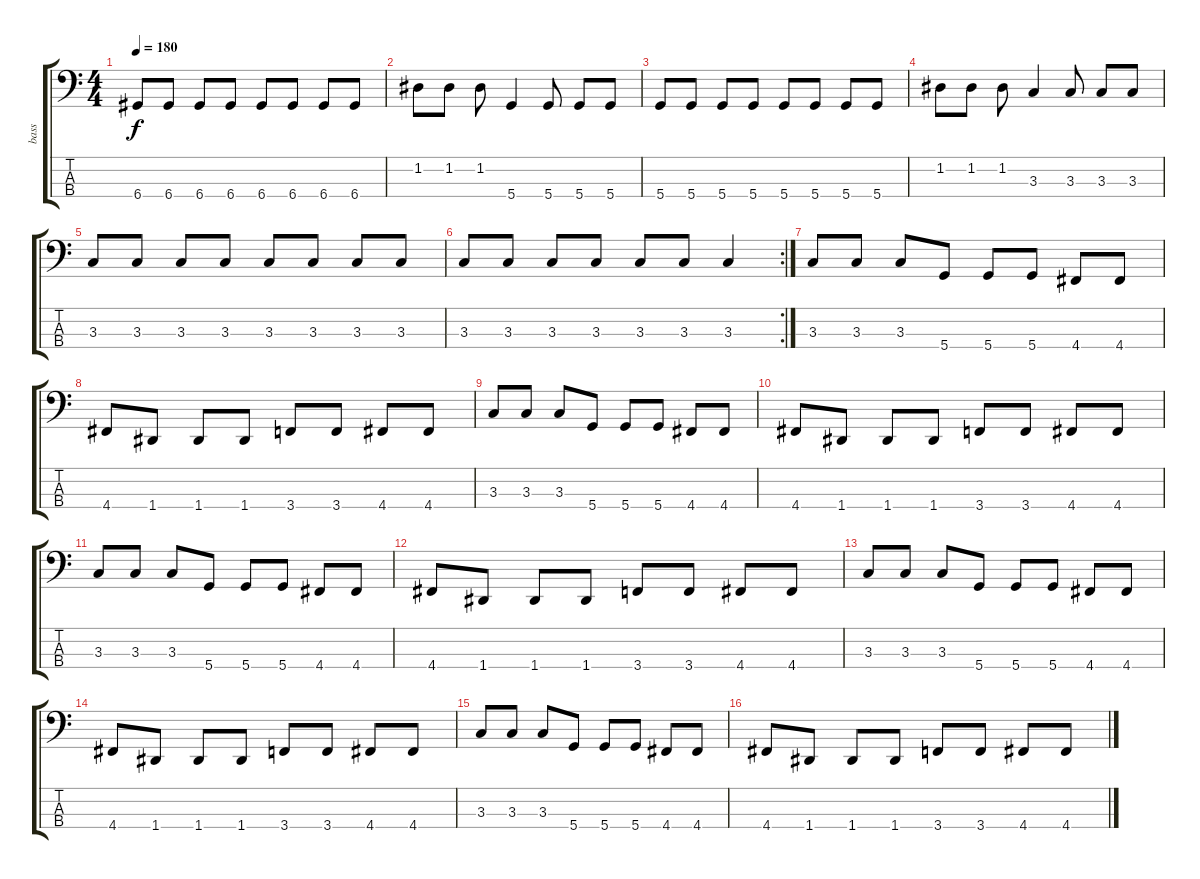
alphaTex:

\track ("bass" "bass") {instrument electricbasspick}
\staff {score tabs}
\tuning (G2 D2 A1 D1) {hide}
\ts (4 4)
\tempo 180
\clef f4
\ks c
6.4.8{dy f} 6.4.8 6.4.8 6.4.8 6.4.8 6.4.8 6.4.8 6.4.8 |
1.2.8 1.2.8 1.2.8 5.4.4 5.4.8 5.4.8 5.4.8 |
5.4.8 5.4.8 5.4.8 5.4.8 5.4.8 5.4.8 5.4.8 5.4.8 |
1.2.8 1.2.8 1.2.8 3.3.4 3.3.8 3.3.8 3.3.8 |
3.3.8 3.3.8 3.3.8 3.3.8 3.3.8 3.3.8 3.3.8 3.3.8 |
\rc 2
3.3.8 3.3.8 3.3.8 3.3.8 3.3.8 3.3.8 3.3.4 |
3.3.8 3.3.8 3.3.8 5.4.8 5.4.8 5.4.8 4.4.8 4.4.8 |
4.4.8 1.4.8 1.4.8 1.4.8 3.4.8 3.4.8 4.4.8 4.4.8 |
3.3.8 3.3.8 3.3.8 5.4.8 5.4.8 5.4.8 4.4.8 4.4.8 |
4.4.8 1.4.8 1.4.8 1.4.8 3.4.8 3.4.8 4.4.8 4.4.8 |
3.3.8 3.3.8 3.3.8 5.4.8 5.4.8 5.4.8 4.4.8 4.4.8 |
4.4.8 1.4.8 1.4.8 1.4.8 3.4.8 3.4.8 4.4.8 4.4.8 |
3.3.8 3.3.8 3.3.8 5.4.8 5.4.8 5.4.8 4.4.8 4.4.8 |
4.4.8 1.4.8 1.4.8 1.4.8 3.4.8 3.4.8 4.4.8 4.4.8 |
3.3.8 3.3.8 3.3.8 5.4.8 5.4.8 5.4.8 4.4.8 4.4.8 |
4.4.8 1.4.8 1.4.8 1.4.8 3.4.8 3.4.8 4.4.8 4.4.8
